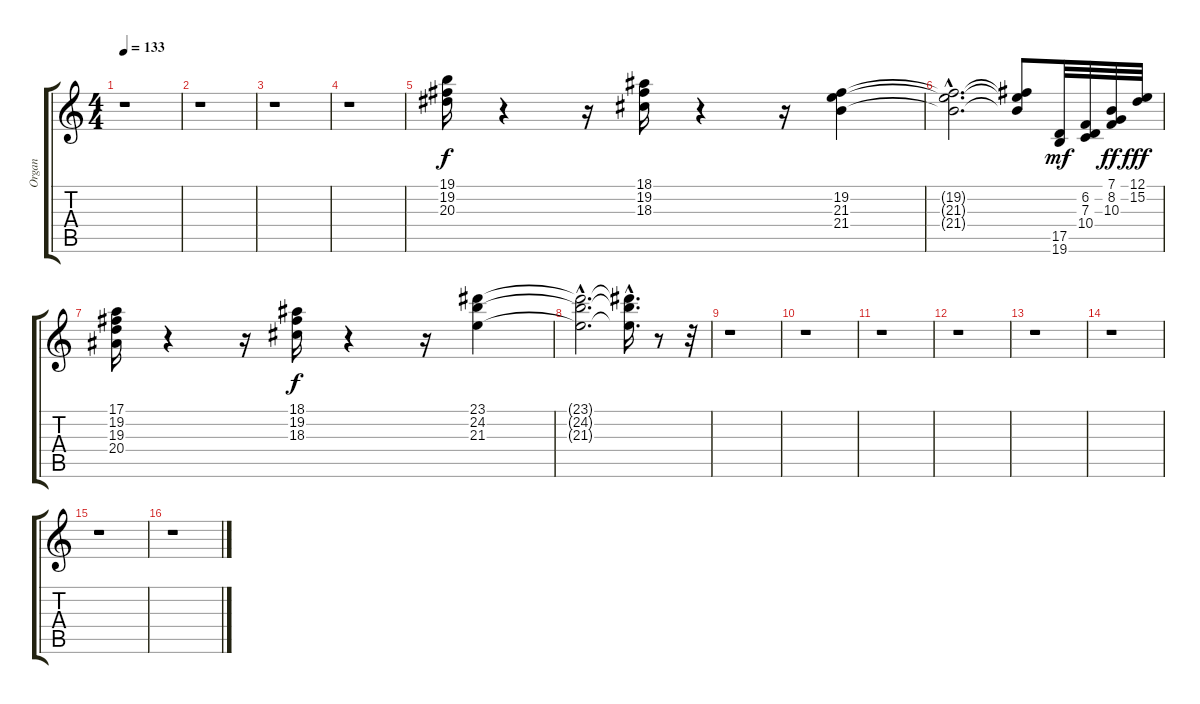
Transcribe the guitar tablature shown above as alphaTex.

\track ("Organ" "Organ") {instrument pad4choir}
\staff {score tabs}
\tuning (E4 B3 G3 D3 A2 E2) {hide}
\ts (4 4)
\tempo 133
\clef g2
\ks c
r.1{dy f} |
r.1 |
r.1 |
r.1 |
(19.1 19.2 20.3).16 r.4 r.16 (18.1 19.2 18.3).16 r.4 r.16 (19.2 21.3 21.4).4 |
(19.2{hac t} 21.3{hac t} 21.4{hac t}).2{d} (19.2{t} 21.3{t} 21.4{t}).8 (17.5 19.6).32{dy mf} (6.2 7.3 10.4).32 (7.1 8.2 10.3).32{dy ff} (12.1 15.2).32{dy fff} |
(17.1 19.2 19.3 20.4).16 r.4 r.16 (18.1 19.2 18.3).16{dy f} r.4 r.16 (23.1 24.2 21.3).4 |
(23.1{hac t} 24.2{hac t} 21.3{hac t}).2{d} (23.1{hac t} 24.2{t} 21.3{hac t}).16{d} r.8 r.32 |
r.1 |
r.1 |
r.1 |
r.1 |
r.1 |
r.1 |
r.1 |
r.1
